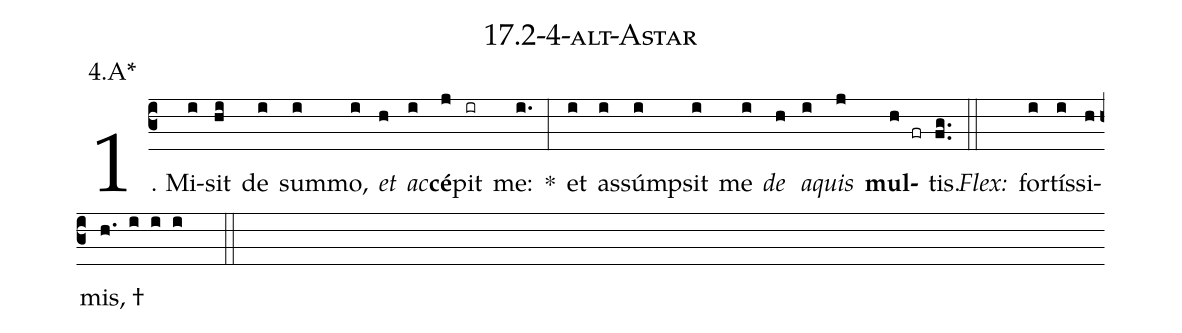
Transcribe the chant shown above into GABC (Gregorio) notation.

name: 17.2-4-alt-Astar;
annotation: 4.A*;
%%
(c3)1. Mi(i)sit(hi) de(i) sum(i)mo,(i) <i>et</i>(h) <i>ac</i>(i)<b>cé</b>(j)pit(ir) me:(i.) *(:) et(i) as(i)súmp(i)sit(i) me(i) <i>de</i>(h) <i>a</i>(i)<i>quis</i>(j) <b>mul</b>(h fr)tis.(fg..) (::)
<i>Flex:</i>()  for(i)tís(i)si(h)mis, †(h. i i i  ::)

%E(i) u(h) o(i) u(j) a(h) e.(fg..) (::)
